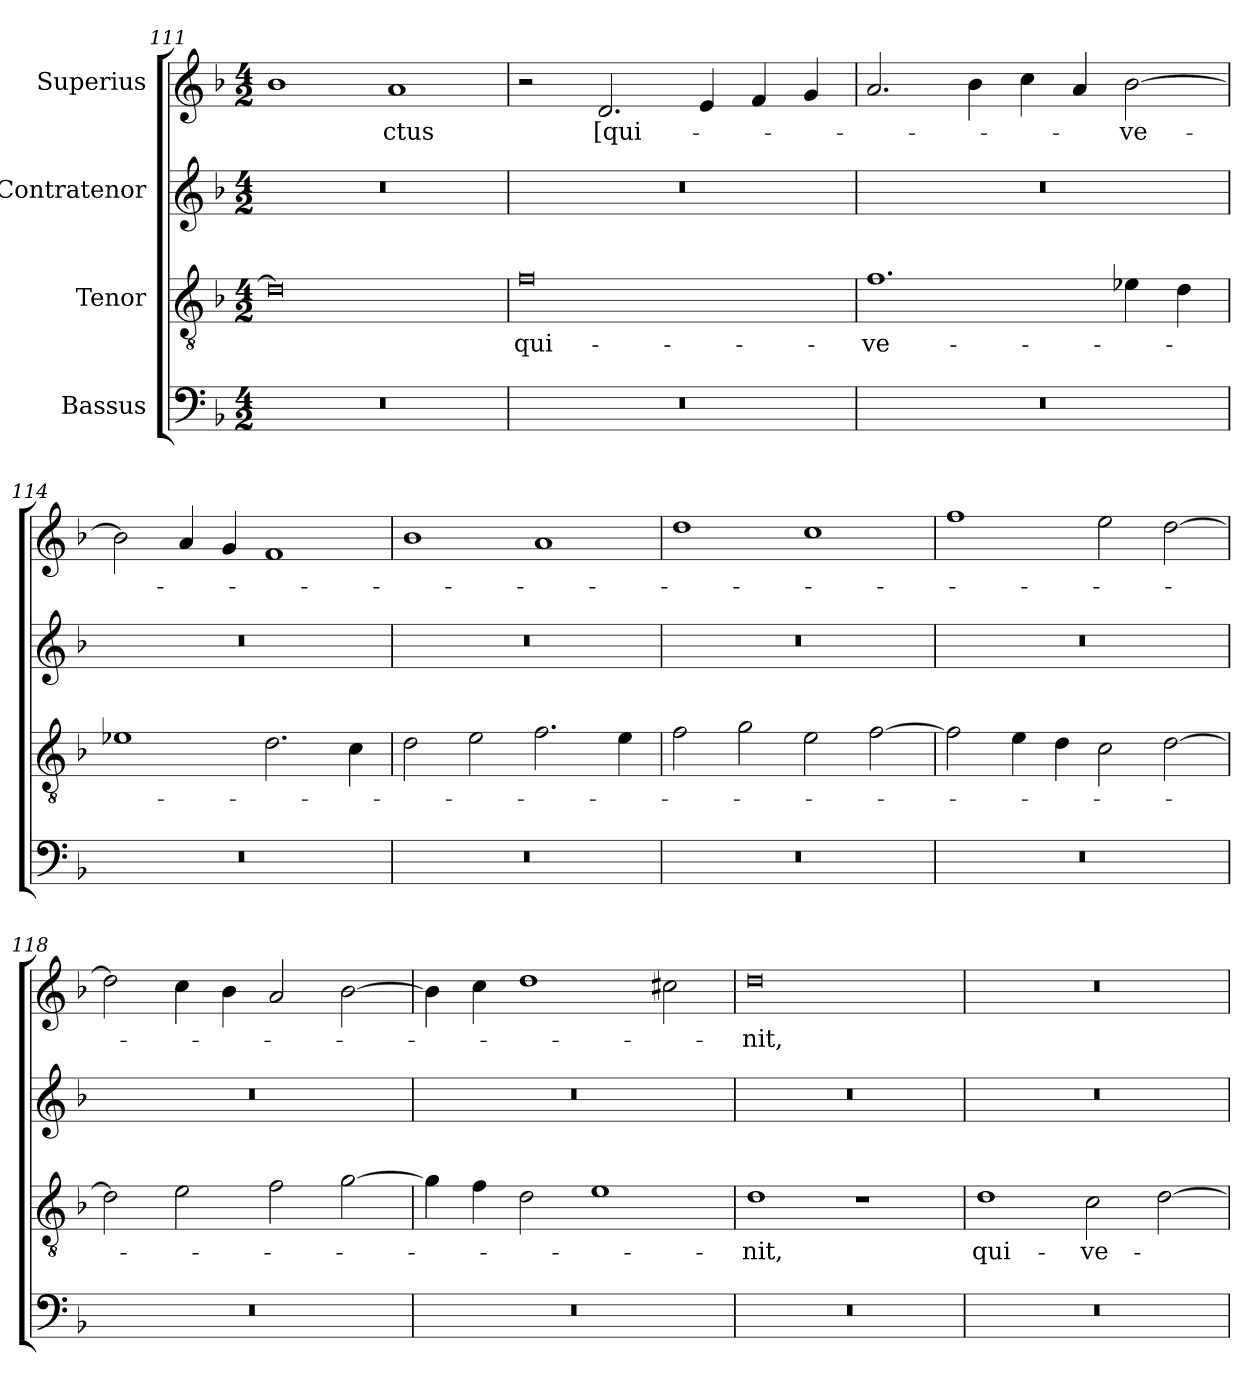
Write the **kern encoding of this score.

**kern	**kern	**text	**kern	**kern	**text
*part4	*part3	*part3	*part2	*part1	*part1
*staff4	*staff3	*staff3	*staff2	*staff1	*staff1
*I"Bassus	*I"Tenor	*	*I"Contratenor	*I"Superius	*
*clefF4	*clefGv2	*	*clefG2	*clefG2	*
*k[b-]	*k[b-]	*	*k[b-]	*k[b-]	*
*M4/2	*M4/2	*	*M4/2	*M4/2	*
=111	=111	=111	=111	=111	=111
0r	0d\]	.	0r	1b-\	.
.	.	.	.	1a/	-ctus
=112	=112	=112	=112	=112	=112
0r	0f\	qui-	0r	2r	.
.	.	.	.	2.d/	[qui-
.	.	.	.	4e/	.
.	.	.	.	4f/	.
.	.	.	.	4g/	.
=113	=113	=113	=113	=113	=113
0r	1.f\	ve-	0r	2.a/	.
.	.	.	.	4b-\	.
.	.	.	.	4cc\	.
.	.	.	.	4a/	.
.	4e-X\	.	.	[2b-\	ve-
.	4d\	.	.	.	.
=114	=114	=114	=114	=114	=114
0r	1e-X\	.	0r	2b-\]	.
.	.	.	.	4a/	.
.	.	.	.	4g/	.
.	2.d\	.	.	1f/	.
.	4c\	.	.	.	.
=115	=115	=115	=115	=115	=115
0r	2d\	.	0r	1b-\	.
.	2e\	.	.	.	.
.	2.f\	.	.	1a/	.
.	4e\	.	.	.	.
=116	=116	=116	=116	=116	=116
0r	2f\	.	0r	1dd\	.
.	2g\	.	.	.	.
.	2e\	.	.	1cc\	.
.	[2f\	.	.	.	.
=117	=117	=117	=117	=117	=117
0r	2f\]	.	0r	1ff\	.
.	4e\	.	.	.	.
.	4d\	.	.	.	.
.	2c\	.	.	2ee\	.
.	[2d\	.	.	[2dd\	.
=118	=118	=118	=118	=118	=118
0r	2d\]	.	0r	2dd\]	.
.	2e\	.	.	4cc\	.
.	.	.	.	4b-\	.
.	2f\	.	.	2a/	.
.	[2g\	.	.	[2b-\	.
=119	=119	=119	=119	=119	=119
0r	4g\]	.	0r	4b-\]	.
.	4f\	.	.	4cc\	.
.	2d\	.	.	1dd\	.
.	1e\	.	.	.	.
.	.	.	.	2cc#X\	.
=120	=120	=120	=120	=120	=120
0r	1d\	-nit,	0r	0dd\	-nit,
.	1r	.	.	.	.
=121	=121	=121	=121	=121	=121
0r	1d\	qui-	0r	0r	.
.	2c\	ve-	.	.	.
.	[2d\	.	.	.	.
=	=	=	=	=	=
*-	*-	*-	*-	*-	*-
